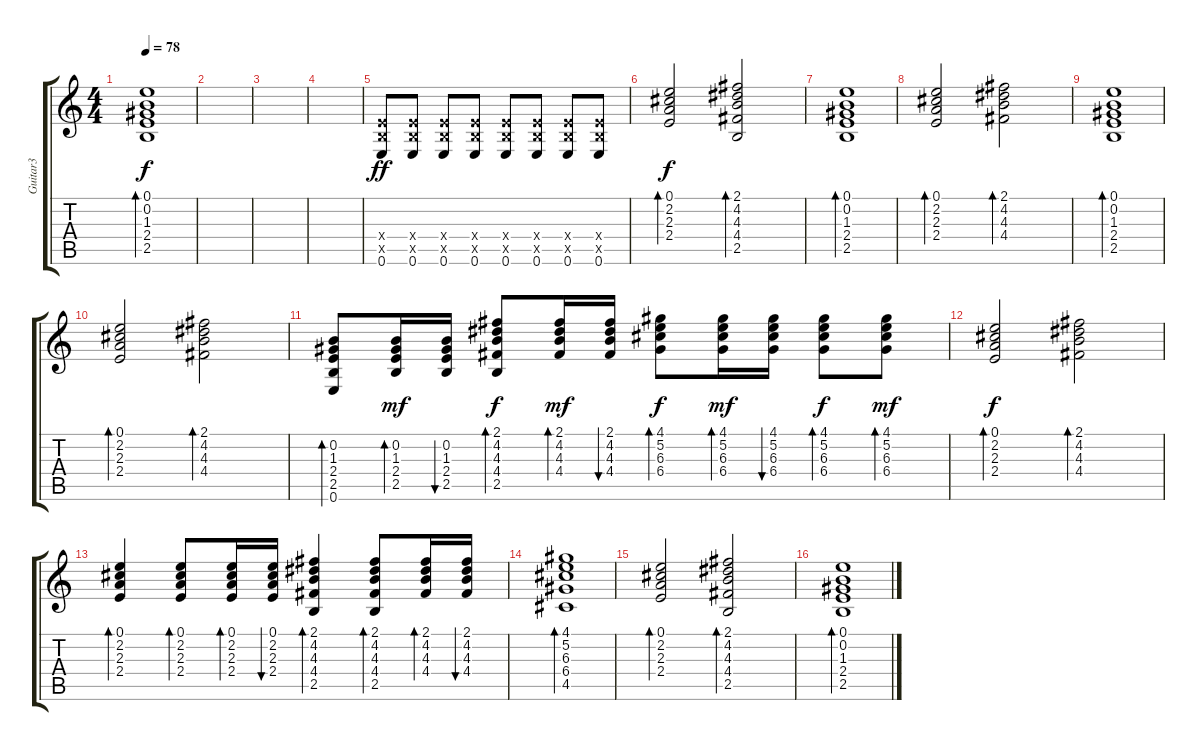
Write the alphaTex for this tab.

\track ("Guitar3" "Guitar3") {instrument overdrivenguitar}
\staff {score tabs}
\tuning (E4 B3 G3 D3 A2 E2) {hide}
\ts (4 4)
\tempo 78
\clef g2
\ks c
(0.1 0.2 1.3 2.4 2.5).1{bd 60 dy f} |
|
|
|
(2.4{x} 2.5{x} 0.6).8{dy ff} (2.4{x} 2.5{x} 0.6).8 (2.4{x} 2.5{x} 0.6).8 (2.4{x} 2.5{x} 0.6).8 (2.4{x} 2.5{x} 0.6).8 (2.4{x} 2.5{x} 0.6).8 (2.4{x} 2.5{x} 0.6).8 (2.4{x} 2.5{x} 0.6).8 |
(0.1 2.2 2.3 2.4).2{bd 30 dy f} (2.1 4.2 4.3 4.4 2.5).2{bd 30} |
(0.1 0.2 1.3 2.4 2.5).1{bd 60} |
(0.1 2.2 2.3 2.4).2{bd 60} (2.1 4.2 4.3 4.4).2{bd 60} |
(0.1 0.2 1.3 2.4 2.5).1{bd 60} |
(0.1 2.2 2.3 2.4).2{bd 60} (2.1 4.2 4.3 4.4).2{bd 60} |
(0.2 1.3 2.4 2.5 0.6).8{bd 60} (0.2 1.3 2.4 2.5).16{bd 60 dy mf} (0.2 1.3 2.4 2.5).16{bu 60} (2.1 4.2 4.3 4.4 2.5).8{bd 60 dy f} (2.1 4.2 4.3 4.4).16{bd 60 dy mf} (2.1 4.2 4.3 4.4).16{bu 60} (4.1 5.2 6.3 6.4).8{bd 60 dy f} (4.1 5.2 6.3 6.4).16{bd 60 dy mf} (4.1 5.2 6.3 6.4).16{bu 60} (4.1 5.2 6.3 6.4).8{bd 60 dy f} (4.1 5.2 6.3 6.4).8{bd 60 dy mf} |
(0.1 2.2 2.3 2.4).2{bd 60 dy f} (2.1 4.2 4.3 4.4).2{bd 60} |
(0.1 2.2 2.3 2.4).4{bd 30} (0.1 2.2 2.3 2.4).8{bd 30} (0.1 2.2 2.3 2.4).16{bd 30} (0.1 2.2 2.3 2.4).16{bu 30} (2.1 4.2 4.3 4.4 2.5).4{bd 30} (2.1 4.2 4.3 4.4 2.5).8{bd 30} (2.1 4.2 4.3 4.4).16{bd 30} (2.1 4.2 4.3 4.4).16{bu 30} |
(4.1 5.2 6.3 6.4 4.5).1{bd 60} |
(0.1 2.2 2.3 2.4).2{bd 30} (2.1 4.2 4.3 4.4 2.5).2{bd 30} |
(0.1 0.2 1.3 2.4 2.5).1{bd 60}
